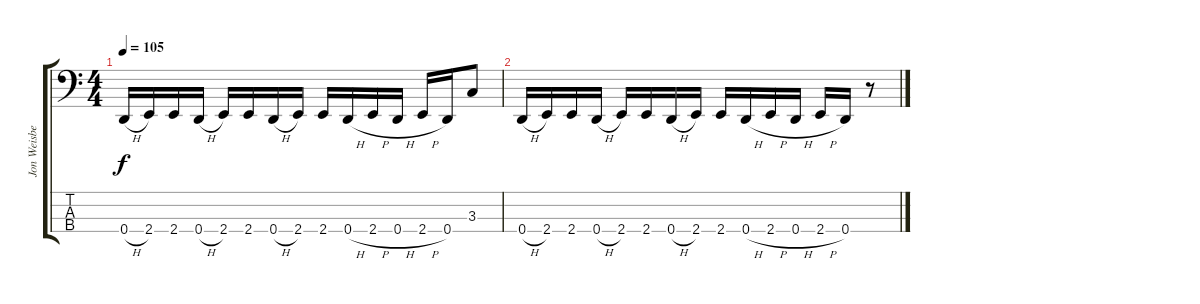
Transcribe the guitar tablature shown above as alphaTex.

\track ("Jon Weisberg" "Jon Weisbe") {instrument electricbasspick}
\staff {score tabs}
\tuning (G2 D2 A1 D1) {hide}
\ts (4 4)
\tempo 105
\clef f4
\ks c
0.4{h}.16{dy f} 2.4.16 2.4.16 0.4{h}.16 2.4.16 2.4.16 0.4{h}.16 2.4.16 2.4.16 0.4{h}.16 2.4{h}.16 0.4{h}.16 2.4{h}.16 0.4.16 3.3.8 |
0.4{h}.16 2.4.16 2.4.16 0.4{h}.16 2.4.16 2.4.16 0.4{h}.16 2.4.16 2.4.16 0.4{h}.16 2.4{h}.16 0.4{h}.16 2.4{h}.16 0.4.16 r.8
